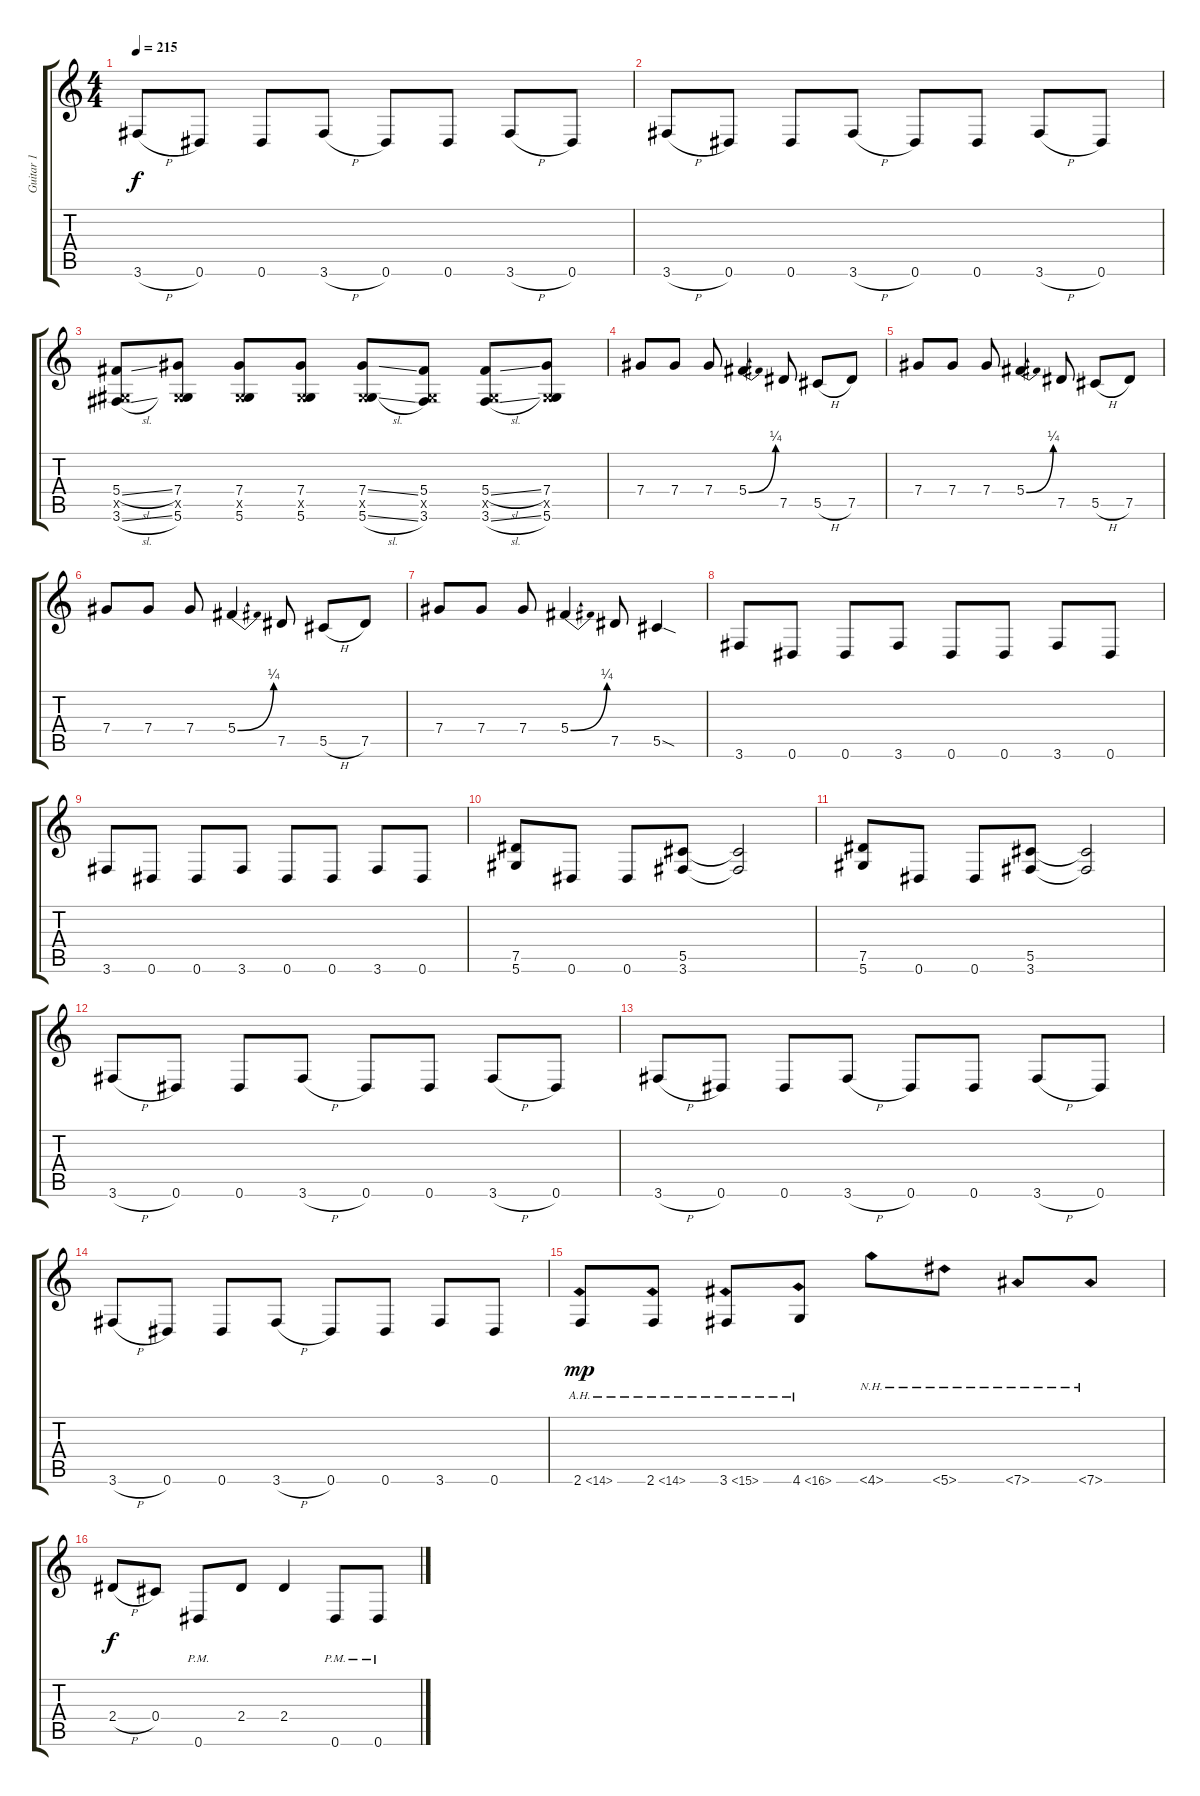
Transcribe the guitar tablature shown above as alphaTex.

\track ("Guitar 1" "Guitar 1") {instrument overdrivenguitar}
\staff {score tabs}
\tuning (Eb4 Bb3 Gb3 Db3 Ab2 Eb2) {hide}
\ts (4 4)
\tempo 215
\clef g2
\ks c
3.6{h}.8{dy f} 0.6.8 0.6.8 3.6{h}.8 0.6.8 0.6.8 3.6{h}.8 0.6.8 |
3.6{h}.8 0.6.8 0.6.8 3.6{h}.8 0.6.8 0.6.8 3.6{h}.8 0.6.8 |
(5.4{sl} 0.5{x} 3.6{sl}).8 (7.4 0.5{x} 5.6).8 (7.4 0.5{x} 5.6).8 (7.4 0.5{x} 5.6).8 (7.4{ss} 0.5{x} 5.6{sl}).8 (5.4 0.5{x} 3.6).8 (5.4{sl} 0.5{x} 3.6{sl}).8 (7.4 0.5{x} 5.6).8 |
7.4.8 7.4.8 7.4.8 5.4{be (bend 0 0 60 1)}.4 7.5.8 5.5{h}.8 7.5.8 |
7.4.8 7.4.8 7.4.8 5.4{be (bend 0 0 60 1)}.4 7.5.8 5.5{h}.8 7.5.8 |
7.4.8 7.4.8 7.4.8 5.4{be (bend 0 0 60 1)}.4 7.5.8 5.5{h}.8 7.5.8 |
7.4.8 7.4.8 7.4.8 5.4{be (bend 0 0 60 1)}.4 7.5.8 5.5{sod}.4 |
3.6.8 0.6.8 0.6.8 3.6.8 0.6.8 0.6.8 3.6.8 0.6.8 |
3.6.8 0.6.8 0.6.8 3.6.8 0.6.8 0.6.8 3.6.8 0.6.8 |
(7.5 5.6).8 0.6.8 0.6.8 (5.5 3.6).8 (5.5{t} 3.6{t}).2 |
(7.5 5.6).8 0.6.8 0.6.8 (5.5 3.6).8 (5.5{t} 3.6{t}).2 |
3.6{h}.8 0.6.8 0.6.8 3.6{h}.8 0.6.8 0.6.8 3.6{h}.8 0.6.8 |
3.6{h}.8 0.6.8 0.6.8 3.6{h}.8 0.6.8 0.6.8 3.6{h}.8 0.6.8 |
3.6{h}.8 0.6.8 0.6.8 3.6{h}.8 0.6.8 0.6.8 3.6.8 0.6.8 |
2.6{ah 12}.8{dy mp} 2.6{ah 12}.8 3.6{ah 12}.8 4.6{ah 12}.8 4.6{nh}.8 5.6{nh}.8 7.6{nh}.8 7.6{nh}.8 |
2.4{h}.8{dy f} 0.4.8 0.6{pm}.8 2.4.8 2.4.4 0.6{pm}.8 0.6{pm}.8
